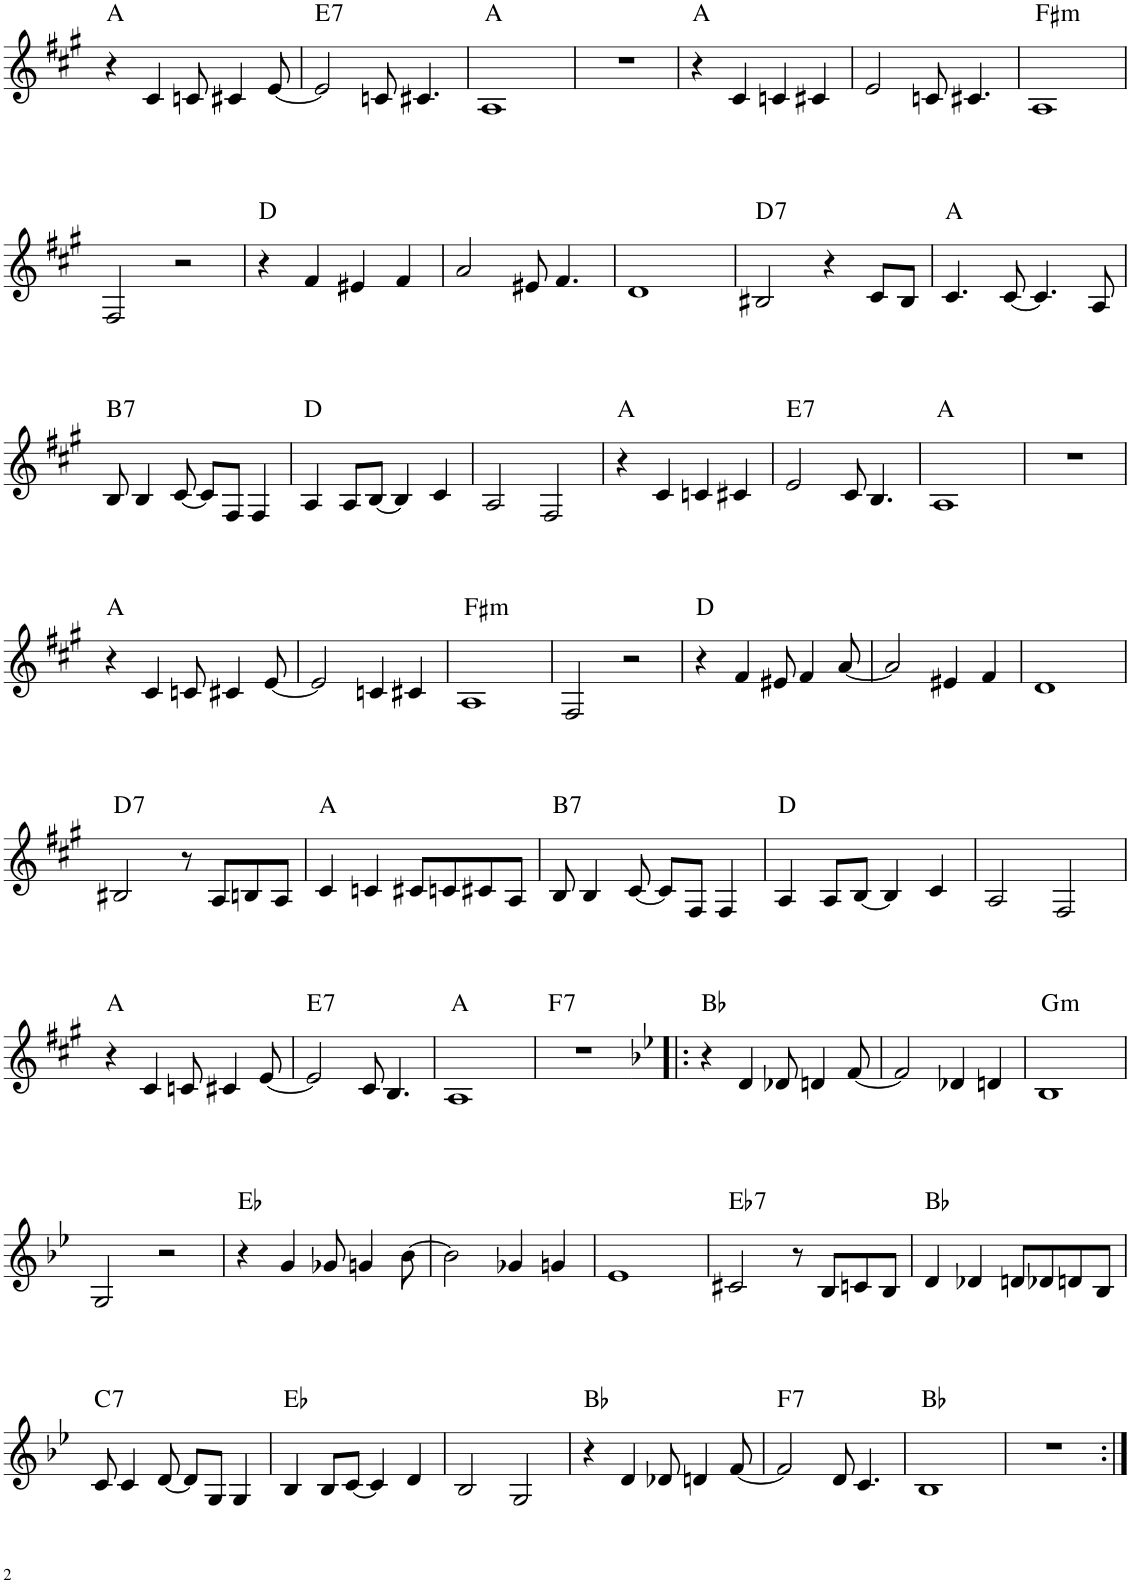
**kern	**harte
*part1	*part1
*staff1	*
*I"Piano	*
*I'Pno.	*
!!LO:PB:g=z
*clefG2	*
*k[f#c#g#]	*
*M4/4	*
=45	=45
4r	A:maj
4c#/	.
8cn/	.
4c#X/	.
[8e/	.
=46	=46
!	!LO:H:kt=7
2e/]	E:7
8cn/	.
4.c#X/	.
=47	=47
1A	A:maj
=48	=48
1r	.
=49	=49
4r	A:maj
4c#/	.
4cn/	.
4c#X/	.
=50	=50
2e/	.
8cn/	.
4.c#X/	.
=51	=51
!	!LO:H:kt=m
1A	F#:min
!!LO:LB:g=z
=52	=52
2F#/	.
2r	.
=53	=53
4r	D:maj
4f#/	.
4e#X/	.
4f#/	.
=54	=54
2a/	.
8e#X/	.
4.f#/	.
=55	=55
1d	.
=56	=56
!	!LO:H:kt=7
2B#X/	D:7
4r	.
8c#/L	.
8B#/J	.
=57	=57
4.c#/	A:maj
[8c#/	.
4.c#/]	.
8A/	.
!!LO:LB:g=z
=58	=58
!	!LO:H:kt=7
8B/	B:7
4B/	.
[8c#/	.
8c#/L]	.
8F#/J	.
4F#/	.
=59	=59
4A/	D:maj
8A/L	.
[8B/J	.
4B/]	.
4c#/	.
=60	=60
2A/	.
2F#/	.
=61	=61
4r	A:maj
4c#/	.
4cn/	.
4c#X/	.
=62	=62
!	!LO:H:kt=7
2e/	E:7
8c#/	.
4.B/	.
=63	=63
1A	A:maj
=64	=64
1r	.
!!LO:LB:g=z
=65	=65
4r	A:maj
4c#/	.
8cn/	.
4c#X/	.
[8e/	.
=66	=66
2e/]	.
4cn/	.
4c#X/	.
=67	=67
!	!LO:H:kt=m
1A	F#:min
=68	=68
2F#/	.
2r	.
=69	=69
4r	D:maj
4f#/	.
8e#X/	.
4f#/	.
[8a/	.
=70	=70
2a/]	.
4e#X/	.
4f#/	.
=71	=71
1d	.
!!LO:LB:g=z
=72	=72
!	!LO:H:kt=7
2B#X/	D:7
8r	.
8A/L	.
8Bn/	.
8A/J	.
=73	=73
4c#/	A:maj
4cn/	.
8c#X/L	.
8cn/	.
8c#X/	.
8A/J	.
=74	=74
!	!LO:H:kt=7
8B/	B:7
4B/	.
[8c#/	.
8c#/L]	.
8F#/J	.
4F#/	.
=75	=75
4A/	D:maj
8A/L	.
[8B/J	.
4B/]	.
4c#/	.
=76	=76
2A/	.
2F#/	.
!!LO:LB:g=z
=77	=77
4r	A:maj
4c#/	.
8cn/	.
4c#X/	.
[8e/	.
=78	=78
!	!LO:H:kt=7
2e/]	E:7
8c#/	.
4.B/	.
=79	=79
1A	A:maj
=80	=80
!	!LO:H:kt=7
1r	F:7
=81!|:	=81!|:
*k[b-e-]	*
4r	Bb:maj
4d/	.
8d-X/	.
4dn/	.
[8f/	.
=82	=82
2f/]	.
4d-X/	.
4dn/	.
=83	=83
!	!LO:H:kt=m
1B-	G:min
!!LO:LB:g=z
=84	=84
2G/	.
2r	.
=85	=85
4r	Eb:maj
4g/	.
8g-X/	.
4gn/	.
[8b-\	.
=86	=86
2b-\]	.
4g-X/	.
4gn/	.
=87	=87
1e-	.
=88	=88
!	!LO:H:kt=7
2c#X/	Eb:7
8r	.
8B-/L	.
8cn/	.
8B-/J	.
=89	=89
4d/	Bb:maj
4d-X/	.
8dn/L	.
8d-X/	.
8dn/	.
8B-/J	.
!!LO:LB:g=z
=90	=90
!	!LO:H:kt=7
8c/	C:7
4c/	.
[8d/	.
8d/L]	.
8G/J	.
4G/	.
=91	=91
4B-/	Eb:maj
8B-/L	.
[8c/J	.
4c/]	.
4d/	.
=92	=92
2B-/	.
2G/	.
=93	=93
4r	Bb:maj
4d/	.
8d-X/	.
4dn/	.
[8f/	.
=94	=94
!	!LO:H:kt=7
2f/]	F:7
8d/	.
4.c/	.
=95	=95
1B-	Bb:maj
=96	=96
1r	.
=:|!	=:|!
*-	*-
